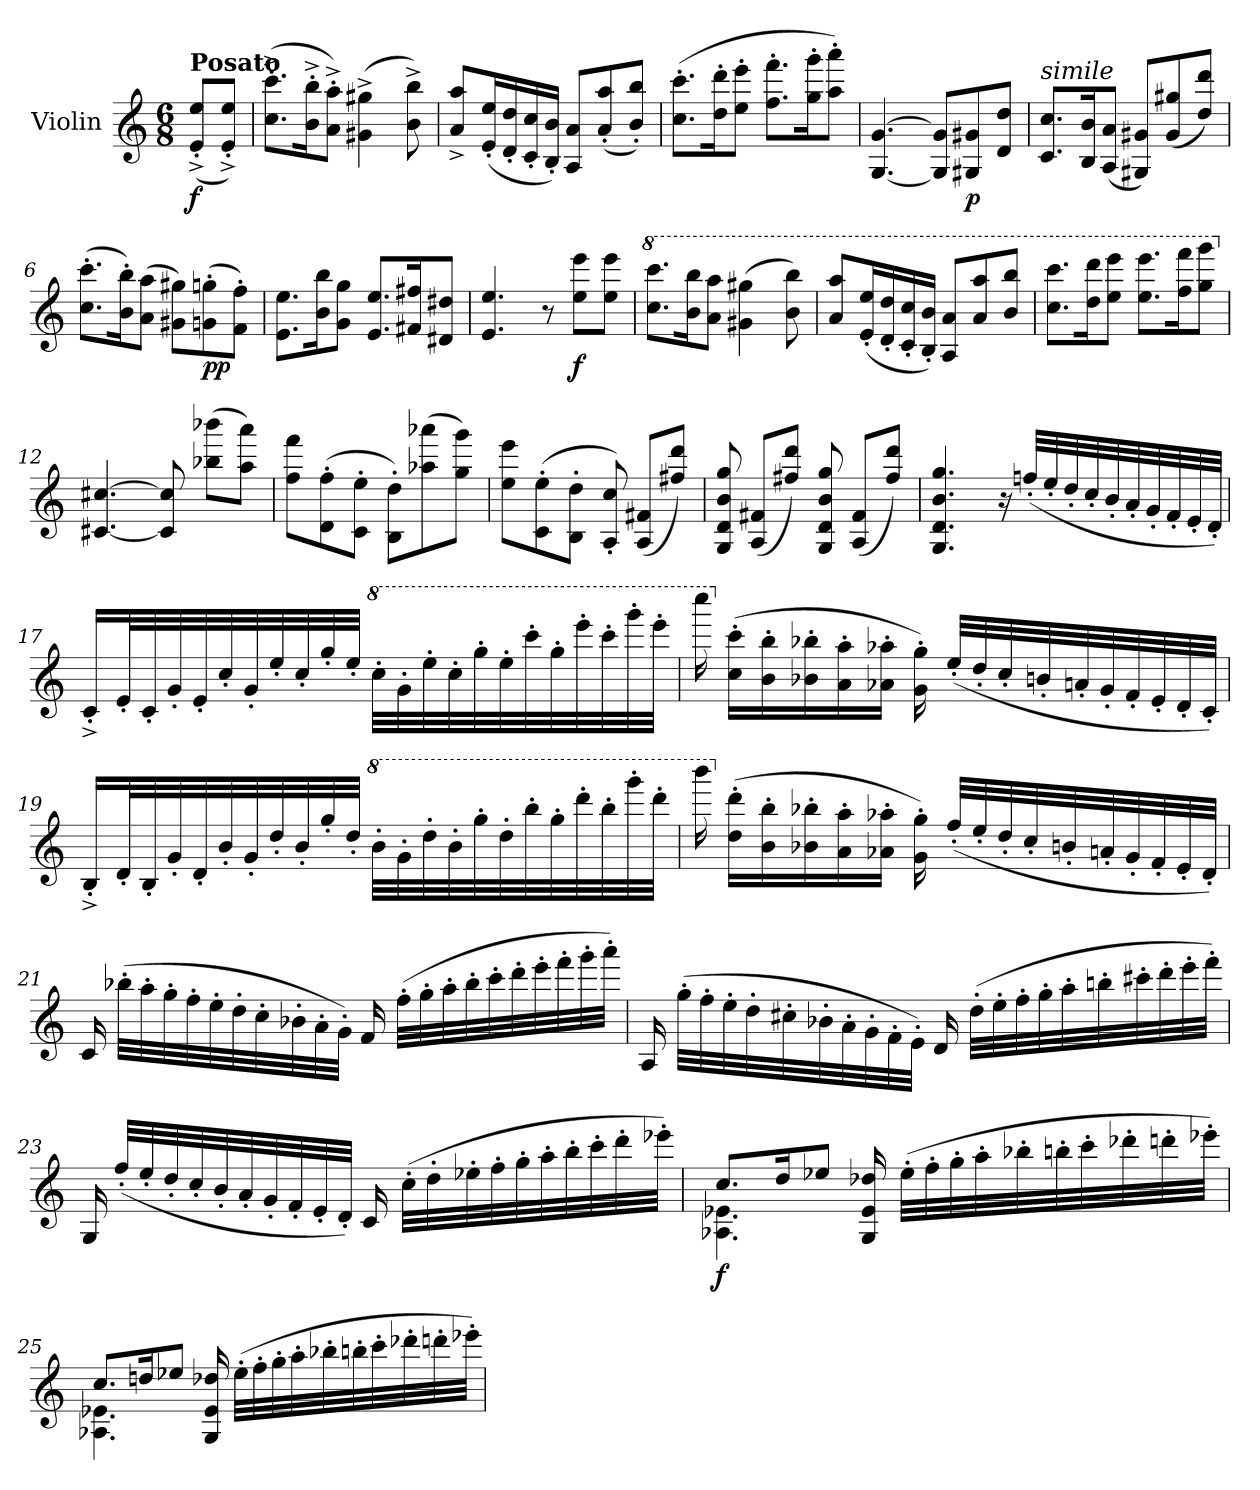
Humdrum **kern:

**kern	**dynam
*part1	*part1
*staff1	*staff1
*I"Violin	*
*I'Vln.	*
*clefG2	*
*k[]	*
*M6/8	*
=	=
!LO:TX:a:B:t=Posato	!
!	!LO:DY:b
(<8e/'^ 8ee/'^L	f
8e/'^ 8ee/'^J)	.
=1	=1
(>8.cc\'^ 8.ccc\'^L	.
16b\'^ 16bb\'^K	.
8a\'^ 8aa\'^J)	.
(>4g#X\^ 4gg#X\^	.
8b\^ 8bb\^)	.
=2	=2
8a/^ 8aa/^L	.
(<16e/' 16ee/'L	.
16d/' 16dd/'	.
16c/' 16cc/'	.
16B/' 16b/'JJ)	.
8A/ 8a/L	.
(<8a/' 8aa/'	.
8b/' 8bb/'J)	.
=3	=3
(>8.cc\' 8.ccc\'L	.
16dd\' 16ddd\'K	.
8ee\' 8eee\'J	.
8.ff\' 8.fff\'L	.
16gg\' 16ggg\'K	.
8aa\' 8aaa\'J)	.
=4	=4
[4.G/ [4.g/	.
8G/] 8g/]L	.
!	!LO:DY:b
8G#X/ 8g#X/	p
8d/ 8dd/J	.
=5	=5
!LO:TX:a:i:t=simile	!
8.c/ 8.cc/L	.
16B/ 16b/K	.
(<8A/ 8a/J	.
8G#X/ 8g#X/L)	.
(<8g#/ 8gg#X/	.
8dd/ 8ddd/J)	.
!!LO:LB:g=z
=6	=6
(>8.cc\' 8.ccc\'L	.
16b\' 16bb\'K)	.
(>8a\ 8aa\J	.
8g#X\ 8gg#X\L)	.
!	!LO:DY:b
(>8gn\' 8ggn\'	pp
8f\' 8ff\'J)	.
=7	=7
8.e\ 8.ee\L	.
16b\ 16bb\K	.
8g\ 8gg\J	.
8.e/ 8.ee/L	.
16f#X/ 16ff#X/K	.
8d#X/ 8dd#X/J	.
=8	=8
4.e/ 4.ee/	.
8r	.
!	!LO:DY:b
8ee\ 8eee\L	f
8ee\ 8eee\J	.
=9	=9
*8va	*
8.ccc\ 8.cccc\L	.
16bb\ 16bbb\K	.
8aa\ 8aaa\J	.
(>4gg#X\ 4ggg#X\	.
8bb\ 8bbb\)	.
=10	=10
8aa/ 8aaa/L	.
(<16ee/' 16eee/'L	.
16dd/' 16ddd/'	.
16cc/' 16ccc/'	.
16b/' 16bb/'JJ)	.
8a/ 8aa/L	.
8aa/ 8aaa/	.
8bb/ 8bbb/J	.
=11	=11
8.ccc\ 8.cccc\L	.
16ddd\ 16dddd\K	.
8eee\ 8eeee\J	.
8.eee\ 8.eeee\L	.
16fff\ 16ffff\K	.
8ggg\ 8gggg\J	.
!!LO:LB:g=z
=12	=12
*X8va	*
[4.c#X/ [4.cc#X/	.
8c#/] 8cc#/]	.
(>8bb-X\ 8bbb-X\L	.
8aa\ 8aaa\J)	.
=13	=13
8ff\ 8fff\L	.
(>8d\' 8ff\'	.
8c\' 8ee\'J	.
8B\' 8dd\'L)	.
(>8aa-X\ 8aaa-X\	.
8gg\ 8ggg\J)	.
=14	=14
8ee\ 8eee\L	.
(>8c\' 8ee\'	.
8B\' 8dd\'J	.
8A/' 8cc/')	.
(<8A/ 8f#X/L	.
8ff#X/ 8ddd/J)	.
=15	=15
8G/ 8d/ 8b/ 8gg/	.
(<8A/ 8f#X/L	.
8ff#X/ 8ddd/J)	.
8G/ 8d/ 8b/ 8gg/	.
(<8A/ 8f#/L	.
8ff#/ 8ddd/J)	.
=16	=16
4.G/ 4.d/ 4.b/ 4.gg/	.
16r	.
(<32ffn'/LLL	.
32ee'/	.
32dd'/	.
32cc'/	.
32b'/	.
32a'/	.
32g'/	.
32f'/	.
32e'/	.
32d'/JJJ)	.
!!LO:LB:g=z
=17	=17
16c'^/LL	.
32e'/L	.
32c'/	.
32g'/	.
32e'/	.
32cc'/	.
32g'/	.
32ee'/	.
32cc'/	.
32gg'/	.
32ee'/JJJ	.
*8va	*
32ccc'\LLL	.
32gg'\	.
32eee'\	.
32ccc'\	.
32ggg'\	.
32eee'\	.
32cccc'\	.
32ggg'\	.
32eeee'\	.
32cccc'\	.
32gggg'\	.
32eeee'\JJJ	.
=18	=18
16ccccc\	.
*X8va	*
(>16cc\' 16ccc\'LL	.
16b\' 16bb\'	.
16b-X\' 16bb-X\'	.
16a\' 16aa\'	.
16a-X\' 16aa-X\'JJ	.
16g\' 16gg\')	.
(<32ee'/LLL	.
32dd'/	.
32cc'/	.
32bn'/	.
32an'/	.
32g'/	.
32f'/	.
32e'/	.
32d'/	.
32c'/JJJ)	.
!!LO:LB:g=z
=19	=19
16B'^/LL	.
32d'/L	.
32B'/	.
32g'/	.
32d'/	.
32b'/	.
32g'/	.
32dd'/	.
32b'/	.
32gg'/	.
32dd'/JJJ	.
*8va	*
32bb'\LLL	.
32gg'\	.
32ddd'\	.
32bb'\	.
32ggg'\	.
32ddd'\	.
32bbb'\	.
32ggg'\	.
32dddd'\	.
32bbb'\	.
32gggg'\	.
32dddd'\JJJ	.
=20	=20
16bbbb\	.
*X8va	*
(>16dd\' 16ddd\'LL	.
16b\' 16bb\'	.
16b-X\' 16bb-X\'	.
16a\' 16aa\'	.
16a-X\' 16aa-X\'JJ	.
16g\' 16gg\')	.
(<32ff'/LLL	.
32ee'/	.
32dd'/	.
32cc'/	.
32bn'/	.
32an'/	.
32g'/	.
32f'/	.
32e'/	.
32d'/JJJ)	.
!!LO:LB:g=z
=21	=21
16c/	.
(>32bb-X'\LLL	.
32aa'\	.
32gg'\	.
32ff'\	.
32ee'\	.
32dd'\	.
32cc'\	.
32b-X'\	.
32a'\	.
32g'\JJJ)	.
16f/	.
(>32ff'\LLL	.
32gg'\	.
32aa'\	.
32bb-'\	.
32ccc'\	.
32ddd'\	.
32eee'\	.
32fff'\	.
32ggg'\	.
32aaa'\JJJ)	.
=22	=22
16A/	.
(>32gg'\LLL	.
32ff'\	.
32ee'\	.
32dd'\	.
32cc#X'\	.
32b-X'\	.
32a'\	.
32g'\	.
32f'\	.
32e'\JJJ)	.
16d/	.
(>32dd'\LLL	.
32ee'\	.
32ff'\	.
32gg'\	.
32aa'\	.
32bbn'\	.
32ccc#X'\	.
32ddd'\	.
32eee'\	.
32fff'\JJJ)	.
!!LO:LB:g=z
=23	=23
16G/	.
(<32ff'/LLL	.
32ee'/	.
32dd'/	.
32cc'/	.
32b'/	.
32a'/	.
32g'/	.
32f'/	.
32e'/	.
32d'/JJJ)	.
16c/	.
(>32cc'\LLL	.
32dd'\	.
32ee-X'\	.
32ff'\	.
32gg'\	.
32aa'\	.
32bb'\	.
32ccc'\	.
32ddd'\	.
32eee-X'\JJJ)	.
=24	=24
*^	*
!	!	!LO:DY:b
8.cc/L	4.A-X\ 4.e-X\	f
16dd/K	.	.
8ee-X/J	.	.
16G/ 16e-/ 16dd-X/	4ryy	.
(>32ee-'\LLL	.	.
32ff'\	.	.
32gg'\	.	.
32aa'\	.	.
32bb-X'\	.	.
32bbn'\	.	.
32ccc'\	8ryy	.
32ddd-X'\	.	.
32dddn'\	.	.
32eee-X'\JJJ)	.	.
!!LO:LB:g=z	!!
=25	=25	=25
8.cc/L	4.A-X\ 4.e-X\	.
16ddn/K	.	.
8ee-X/J	.	.
16G/ 16e-/ 16dd-X/	4ryy	.
(>32ee-'\LLL	.	.
32ff'\	.	.
32gg'\	.	.
32aa'\	.	.
32bb-X'\	.	.
32bbn'\	.	.
32ccc'\	8ryy	.
32ddd-X'\	.	.
32dddn'\	.	.
32eee-X'\JJJ)	.	.
*v	*v	*
=	=
*-	*-
